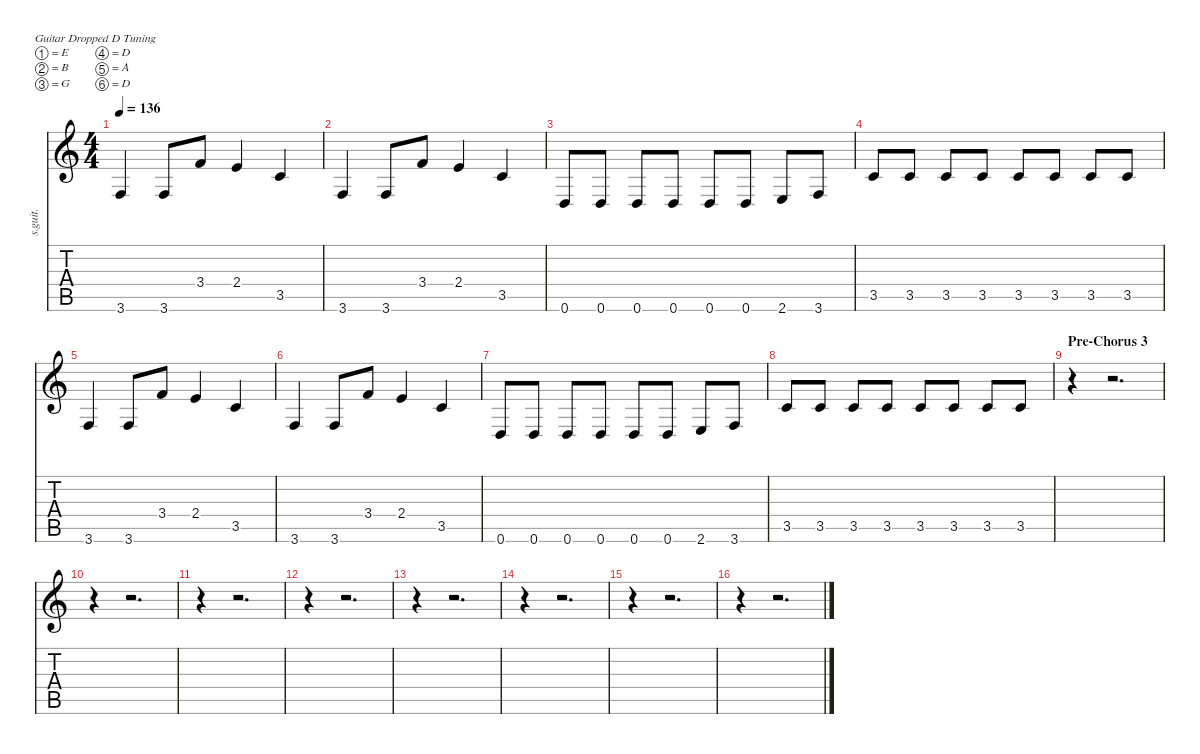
\defaultSystemsLayout 4
\hideDynamics
\bracketExtendMode nobrackets
\track ("Taylor York - Rhythm" "s.guit.") {instrument distortionguitar}
\staff {score tabs}
\tuning (E4 B3 G3 D3 A2 D2)
\ts (4 4)
\tempo 136
\clef g2
\ks c
3.6.4{lyrics (0 "") lyrics (1 "") lyrics (2 "") lyrics (3 "") lyrics (4 "") dy f} 3.6.8{lyrics (0 "") lyrics (1 "") lyrics (2 "") lyrics (3 "") lyrics (4 "")} 3.4.8{lyrics (0 "") lyrics (1 "") lyrics (2 "") lyrics (3 "") lyrics (4 "")} 2.4.4{lyrics (0 "") lyrics (1 "") lyrics (2 "") lyrics (3 "") lyrics (4 "")} 3.5.4{lyrics (0 "") lyrics (1 "") lyrics (2 "") lyrics (3 "") lyrics (4 "")} |
3.6.4{lyrics (0 "") lyrics (1 "") lyrics (2 "") lyrics (3 "") lyrics (4 "")} 3.6.8{lyrics (0 "") lyrics (1 "") lyrics (2 "") lyrics (3 "") lyrics (4 "")} 3.4.8{lyrics (0 "") lyrics (1 "") lyrics (2 "") lyrics (3 "") lyrics (4 "")} 2.4.4{lyrics (0 "") lyrics (1 "") lyrics (2 "") lyrics (3 "") lyrics (4 "")} 3.5.4{lyrics (0 "") lyrics (1 "") lyrics (2 "") lyrics (3 "") lyrics (4 "")} |
0.6.8{lyrics (0 "") lyrics (1 "") lyrics (2 "") lyrics (3 "") lyrics (4 "")} 0.6.8{lyrics (0 "") lyrics (1 "") lyrics (2 "") lyrics (3 "") lyrics (4 "")} 0.6.8{lyrics (0 "") lyrics (1 "") lyrics (2 "") lyrics (3 "") lyrics (4 "")} 0.6.8{lyrics (0 "") lyrics (1 "") lyrics (2 "") lyrics (3 "") lyrics (4 "")} 0.6.8{lyrics (0 "") lyrics (1 "") lyrics (2 "") lyrics (3 "") lyrics (4 "")} 0.6.8{lyrics (0 "") lyrics (1 "") lyrics (2 "") lyrics (3 "") lyrics (4 "")} 2.6.8{lyrics (0 "") lyrics (1 "") lyrics (2 "") lyrics (3 "") lyrics (4 "")} 3.6.8{lyrics (0 "") lyrics (1 "") lyrics (2 "") lyrics (3 "") lyrics (4 "")} |
3.5.8{lyrics (0 "") lyrics (1 "") lyrics (2 "") lyrics (3 "") lyrics (4 "")} 3.5.8{lyrics (0 "") lyrics (1 "") lyrics (2 "") lyrics (3 "") lyrics (4 "")} 3.5.8{lyrics (0 "") lyrics (1 "") lyrics (2 "") lyrics (3 "") lyrics (4 "")} 3.5.8{lyrics (0 "") lyrics (1 "") lyrics (2 "") lyrics (3 "") lyrics (4 "")} 3.5.8{lyrics (0 "") lyrics (1 "") lyrics (2 "") lyrics (3 "") lyrics (4 "")} 3.5.8{lyrics (0 "") lyrics (1 "") lyrics (2 "") lyrics (3 "") lyrics (4 "")} 3.5.8{lyrics (0 "") lyrics (1 "") lyrics (2 "") lyrics (3 "") lyrics (4 "")} 3.5.8{lyrics (0 "") lyrics (1 "") lyrics (2 "") lyrics (3 "") lyrics (4 "")} |
3.6.4{lyrics (0 "") lyrics (1 "") lyrics (2 "") lyrics (3 "") lyrics (4 "")} 3.6.8{lyrics (0 "") lyrics (1 "") lyrics (2 "") lyrics (3 "") lyrics (4 "")} 3.4.8{lyrics (0 "") lyrics (1 "") lyrics (2 "") lyrics (3 "") lyrics (4 "")} 2.4.4{lyrics (0 "") lyrics (1 "") lyrics (2 "") lyrics (3 "") lyrics (4 "")} 3.5.4{lyrics (0 "") lyrics (1 "") lyrics (2 "") lyrics (3 "") lyrics (4 "")} |
3.6.4{lyrics (0 "") lyrics (1 "") lyrics (2 "") lyrics (3 "") lyrics (4 "")} 3.6.8{lyrics (0 "") lyrics (1 "") lyrics (2 "") lyrics (3 "") lyrics (4 "")} 3.4.8{lyrics (0 "") lyrics (1 "") lyrics (2 "") lyrics (3 "") lyrics (4 "")} 2.4.4{lyrics (0 "") lyrics (1 "") lyrics (2 "") lyrics (3 "") lyrics (4 "")} 3.5.4{lyrics (0 "") lyrics (1 "") lyrics (2 "") lyrics (3 "") lyrics (4 "")} |
0.6.8{lyrics (0 "") lyrics (1 "") lyrics (2 "") lyrics (3 "") lyrics (4 "")} 0.6.8{lyrics (0 "") lyrics (1 "") lyrics (2 "") lyrics (3 "") lyrics (4 "")} 0.6.8{lyrics (0 "") lyrics (1 "") lyrics (2 "") lyrics (3 "") lyrics (4 "")} 0.6.8{lyrics (0 "") lyrics (1 "") lyrics (2 "") lyrics (3 "") lyrics (4 "")} 0.6.8{lyrics (0 "") lyrics (1 "") lyrics (2 "") lyrics (3 "") lyrics (4 "")} 0.6.8{lyrics (0 "") lyrics (1 "") lyrics (2 "") lyrics (3 "") lyrics (4 "")} 2.6.8{lyrics (0 "") lyrics (1 "") lyrics (2 "") lyrics (3 "") lyrics (4 "")} 3.6.8{lyrics (0 "") lyrics (1 "") lyrics (2 "") lyrics (3 "") lyrics (4 "")} |
3.5.8{lyrics (0 "") lyrics (1 "") lyrics (2 "") lyrics (3 "") lyrics (4 "")} 3.5.8{lyrics (0 "") lyrics (1 "") lyrics (2 "") lyrics (3 "") lyrics (4 "")} 3.5.8{lyrics (0 "") lyrics (1 "") lyrics (2 "") lyrics (3 "") lyrics (4 "")} 3.5.8{lyrics (0 "") lyrics (1 "") lyrics (2 "") lyrics (3 "") lyrics (4 "")} 3.5.8{lyrics (0 "") lyrics (1 "") lyrics (2 "") lyrics (3 "") lyrics (4 "")} 3.5.8{lyrics (0 "") lyrics (1 "") lyrics (2 "") lyrics (3 "") lyrics (4 "")} 3.5.8{lyrics (0 "") lyrics (1 "") lyrics (2 "") lyrics (3 "") lyrics (4 "")} 3.5.8{lyrics (0 "") lyrics (1 "") lyrics (2 "") lyrics (3 "") lyrics (4 "")} |
\section ("" "Pre-Chorus 3")
r.4 r.2{d} |
r.4 r.2{d} |
r.4 r.2{d} |
r.4 r.2{d} |
r.4 r.2{d} |
r.4 r.2{d} |
r.4 r.2{d} |
r.4 r.2{d}
